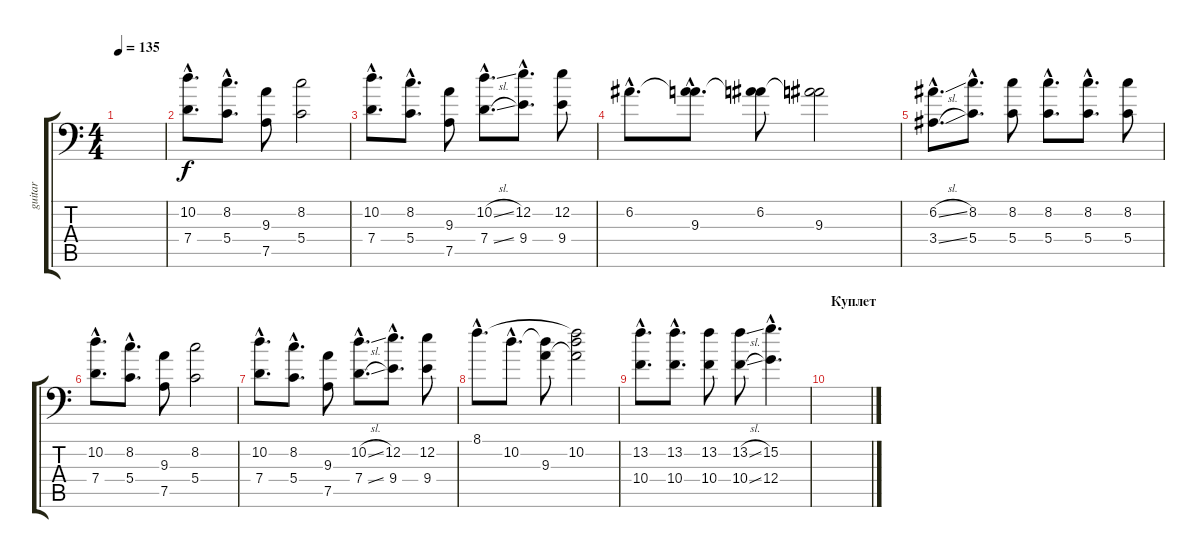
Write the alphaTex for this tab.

\track ("guitar" "guitar") {instrument overdrivenguitar}
\staff {score tabs}
\tuning (A3 E3 C3 G2 D2 G1) {hide}
\ts (4 4)
\tempo 135
\clef f4
\ks c
|
(10.2{hac} 7.4{hac}).8{d} (8.2{hac} 5.4{hac}).8{d} (9.3 7.5).8 (8.2 5.4).2 |
(10.2{hac} 7.4{hac}).8{d} (8.2{hac} 5.4{hac}).8{d} (9.3 7.5).8 (10.2{sl hac} 7.4{sl hac}).8{d} (12.2{hac} 9.4{hac}).8{d} (12.2 9.4).8 |
6.2{hac}.8{d} (6.2{hac t} 9.3{hac}).8{d} (6.2 9.3{t}).8 (6.2{t} 9.3).2 |
(6.2{sl hac} 3.4{sl hac}).8{d} (8.2{hac} 5.4{hac}).8{d} (8.2 5.4).8 (8.2{hac} 5.4{hac}).8{d} (8.2{hac} 5.4{hac}).8{d} (8.2 5.4).8 |
(10.2{hac} 7.4{hac}).8{d} (8.2{hac} 5.4{hac}).8{d} (9.3 7.5).8 (8.2 5.4).2 |
(10.2{hac} 7.4{hac}).8{d} (8.2{hac} 5.4{hac}).8{d} (9.3 7.5).8 (10.2{sl hac} 7.4{sl hac}).8{d} (12.2{hac} 9.4{hac}).8{d} (12.2 9.4).8 |
8.1{hac}.8{d} 10.2{hac}.8{d} (10.2{t} 9.3).8 (8.1{t} 10.2 9.3{t}).2 |
(13.2{hac} 10.4{hac}).8{d} (13.2{hac} 10.4{hac}).8{d} (13.2 10.4).8 (13.2{sl} 10.4{sl}).8 (15.2{hac} 12.4{hac}).4{d} |
\section ("" "Куплет")
